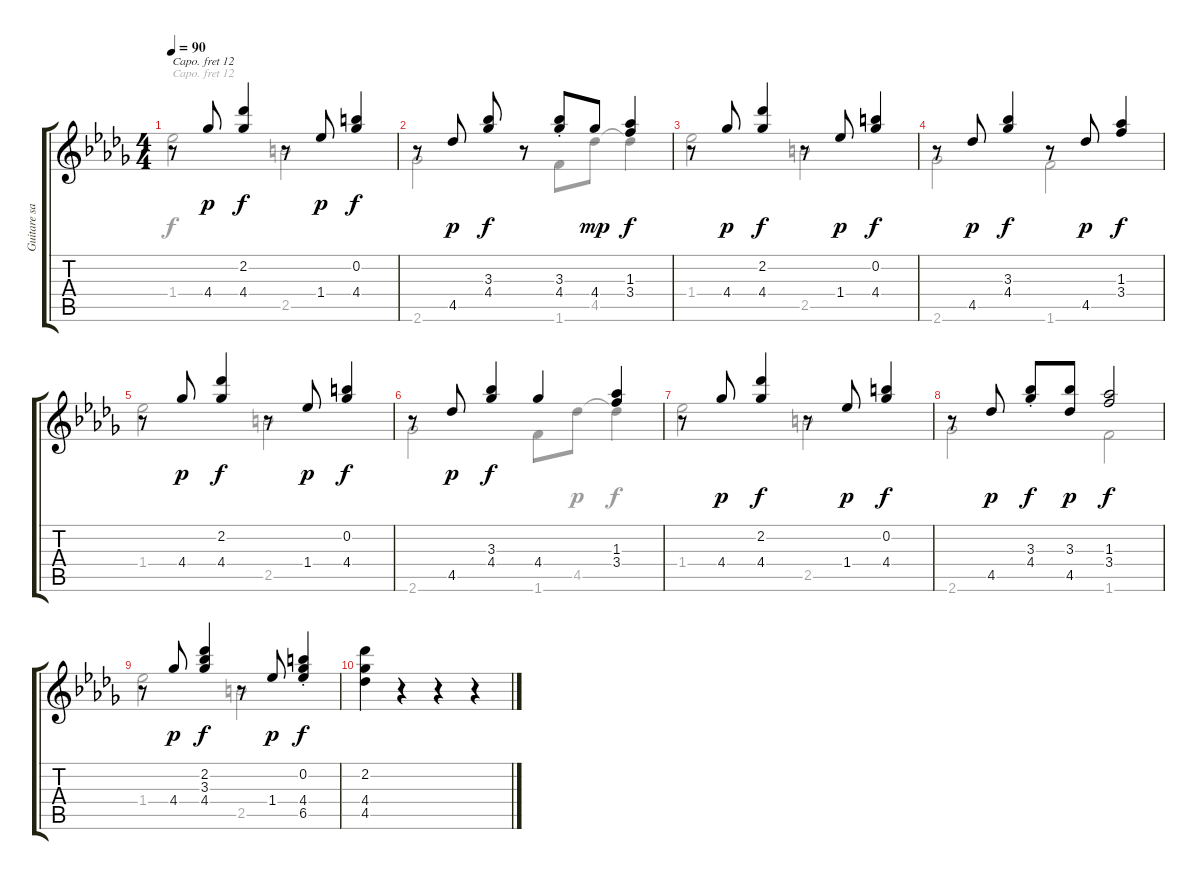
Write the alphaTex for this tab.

\track ("Guitare saturée" "Guitare sa") {instrument overdrivenguitar}
\staff {score tabs}
\capo 12
\tuning (E4 B3 G3 D3 A2 E2) {hide}
\voice
\ts (4 4)
\tempo 90
\clef g2
\ks db
r.8{dy mp} 4.4.8{dy p} (2.2 4.4).4{dy f} r.8 1.4.8{dy p} (0.2 4.4).4{dy f} |
r.8 4.5.8{dy p} (3.3 4.4).8{dy f} r.8 (3.3{st} 4.4{st}).8 4.4.8{dy mp} (1.3 3.4).4{dy f} |
r.8 4.4.8{dy p} (2.2 4.4).4{dy f} r.8 1.4.8{dy p} (0.2 4.4).4{dy f} |
r.8 4.5.8{dy p} (3.3 4.4).4{dy f} r.8 4.5.8{dy p} (1.3 3.4).4{dy f} |
r.8 4.4.8{dy p} (2.2 4.4).4{dy f} r.8 1.4.8{dy p} (0.2 4.4).4{dy f} |
r.8 4.5.8{dy p} (3.3 4.4).4{dy f} 4.4.4 (1.3 3.4).4 |
r.8 4.4.8{dy p} (2.2 4.4).4{dy f} r.8 1.4.8{dy p} (0.2 4.4).4{dy f} |
r.8 4.5.8{dy p} (3.3{st} 4.4{st}).8{dy f} (3.3 4.5).8{dy p} (1.3 3.4).2{dy f} |
r.8 4.4.8{dy p} (2.2 3.3 4.4).4{dy f} r.8 1.4.8{dy p} (0.2{st} 4.4{st} 6.5{st}).4{dy f} |
(2.2 4.4 4.5).4 r.4 r.4 r.4 |
|
|
\voice
\clef g2
\ottava regular
\simile none
\ks db
1.4.2{dy f} 2.5.2 |
2.6.2 1.6.8 4.5.8 4.5{t}.4 |
1.4.2 2.5.2 |
2.6.2 1.6.2 |
1.4.2 2.5.2 |
2.6.2 1.6.8 4.5.8{dy p} 4.5{t}.4{dy f} |
1.4.2 2.5.2 |
2.6.2 1.6.2 |
1.4.2 2.5.2 |
|
|
|
